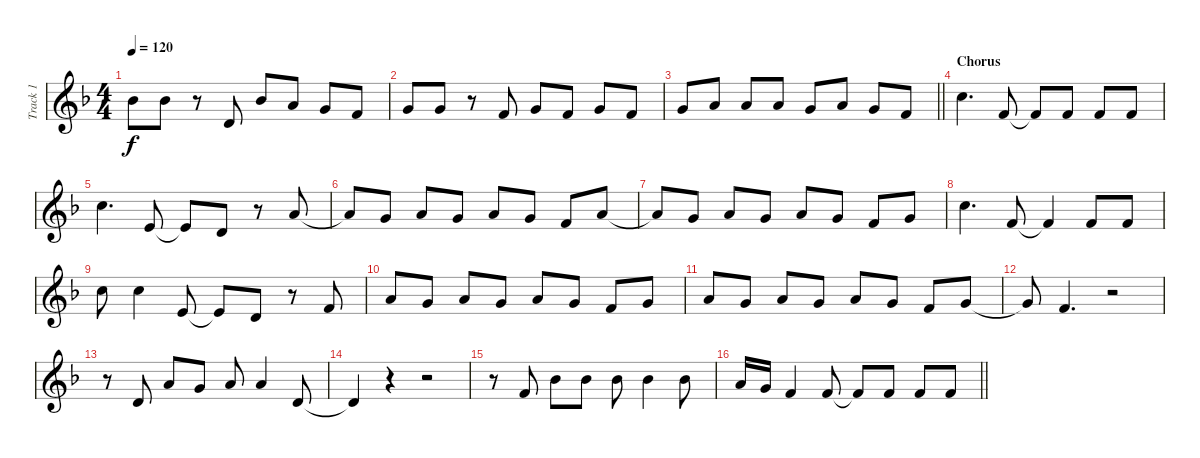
\track ("Track 1" "Track 1") {instrument distortionguitar}
\staff {score}
\tuning (E4 B3 G3 D3 A2 E2) {hide}
\ts (4 4)
\tempo 120
\clef g2
\ks f
3.3.8{dy f} 3.3.8 r.8 0.4.8 3.3.8 2.3.8 0.3.8 3.4.8 |
0.3.8 0.3.8 r.8 3.4.8 0.3.8 3.4.8 0.3.8 3.4.8 |
\barLineRight lightlight
0.3.8 2.3.8 2.3.8 2.3.8 0.3.8 2.3.8 0.3.8 3.4.8 |
\section ("" "Chorus")
1.2.4{d} 3.4.8 3.4{t}.8 3.4.8 3.4.8 3.4.8 |
1.2.4{d} 2.4.8 2.4{t}.8 0.4.8 r.8 2.3.8 |
2.3{t}.8 0.3.8 2.3.8 0.3.8 2.3.8 0.3.8 3.4.8 2.3.8 |
2.3{t}.8 0.3.8 2.3.8 0.3.8 2.3.8 0.3.8 3.4.8 0.3.8 |
1.2.4{d} 3.4.8 3.4{t}.4 3.4.8 3.4.8 |
1.2.8 1.2.4 2.4.8 2.4{t}.8 0.4.8 r.8 3.4.8 |
2.3.8 0.3.8 2.3.8 0.3.8 2.3.8 0.3.8 3.4.8 0.3.8 |
2.3.8 0.3.8 2.3.8 0.3.8 2.3.8 0.3.8 3.4.8 0.3.8 |
0.3{t}.8 3.4.4{d} r.2 |
r.8 0.4.8 2.3.8 0.3.8 2.3.8 2.3.4 0.4.8 |
0.4{t}.4 r.4 r.2 |
r.8 3.4.8 3.3.8 3.3.8 3.3.8 3.3.4 3.3.8 |
\barLineRight lightlight
2.3.16 0.3.16 3.4.4 3.4.8 3.4{t}.8 3.4.8 3.4.8 3.4.8
